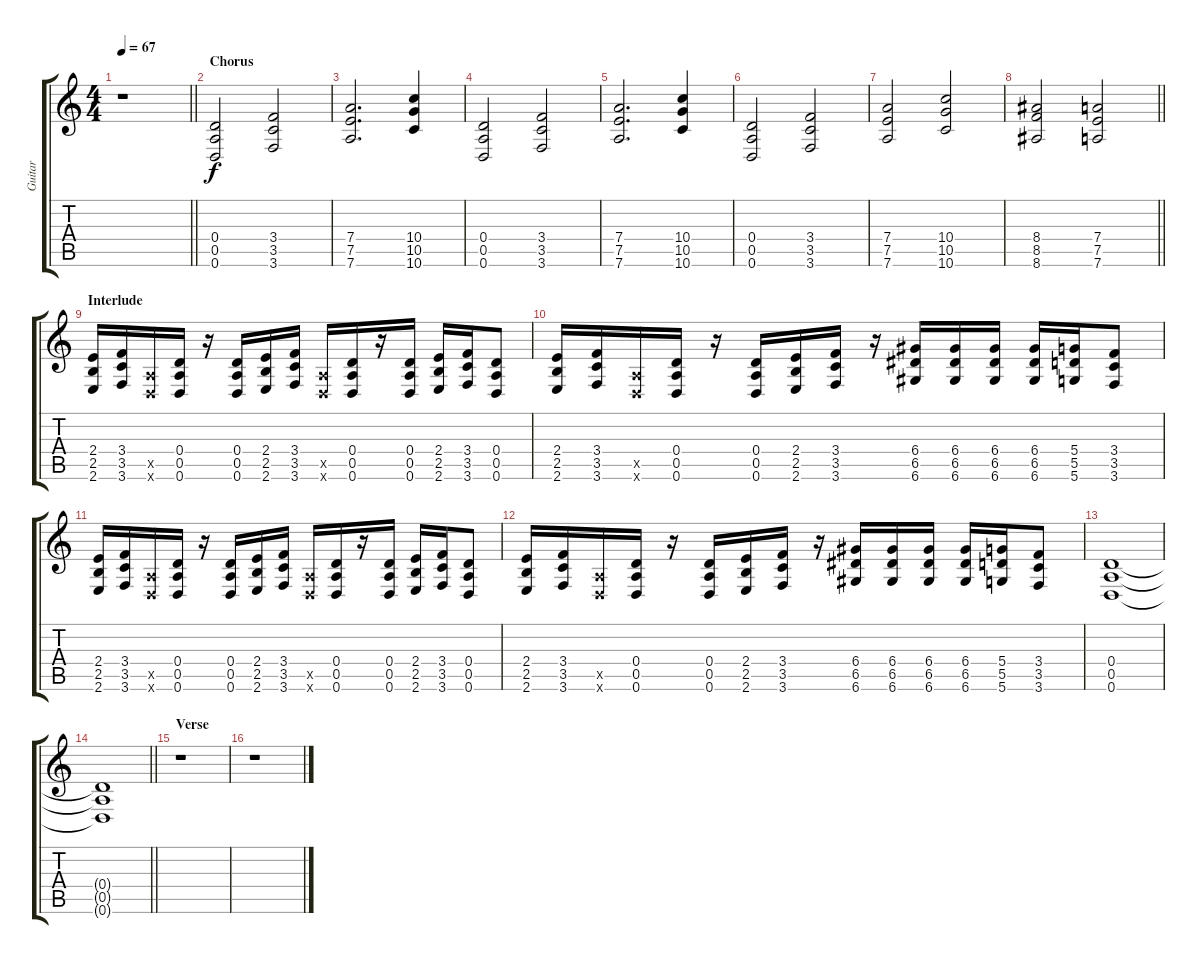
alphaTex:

\track ("Guitar" "Guitar") {instrument distortionguitar}
\staff {score tabs}
\tuning (E4 B3 G3 D3 A2 D2) {hide}
\ts (4 4)
\tempo 67
\clef g2
\barLineRight lightlight
\ks c
r.1{dy f} |
\section ("" "Chorus")
(0.4 0.5 0.6).2 (3.4 3.5 3.6).2 |
(7.4 7.5 7.6).2{d} (10.4 10.5 10.6).4 |
(0.4 0.5 0.6).2 (3.4 3.5 3.6).2 |
(7.4 7.5 7.6).2{d} (10.4 10.5 10.6).4 |
(0.4 0.5 0.6).2 (3.4 3.5 3.6).2 |
(7.4 7.5 7.6).2 (10.4 10.5 10.6).2 |
\barLineRight lightlight
(8.4 8.5 8.6).2 (7.4 7.5 7.6).2 |
\section ("" "Interlude")
(2.4 2.5 2.6).16 (3.4 3.5 3.6).16 (0.5{x} 0.6{x}).16 (0.4 0.5 0.6).16 r.16 (0.4 0.5 0.6).16 (2.4 2.5 2.6).16 (3.4 3.5 3.6).16 (0.5{x} 0.6{x}).16 (0.4 0.5 0.6).16 r.16 (0.4 0.5 0.6).16 (2.4 2.5 2.6).16 (3.4 3.5 3.6).16 (0.4 0.5 0.6).8 |
(2.4 2.5 2.6).16 (3.4 3.5 3.6).16 (0.5{x} 0.6{x}).16 (0.4 0.5 0.6).16 r.16 (0.4 0.5 0.6).16 (2.4 2.5 2.6).16 (3.4 3.5 3.6).16 r.16 (6.4 6.5 6.6).16 (6.4 6.5 6.6).16 (6.4 6.5 6.6).16 (6.4 6.5 6.6).16 (5.4 5.5 5.6).16 (3.4 3.5 3.6).8 |
(2.4 2.5 2.6).16 (3.4 3.5 3.6).16 (0.5{x} 0.6{x}).16 (0.4 0.5 0.6).16 r.16 (0.4 0.5 0.6).16 (2.4 2.5 2.6).16 (3.4 3.5 3.6).16 (0.5{x} 0.6{x}).16 (0.4 0.5 0.6).16 r.16 (0.4 0.5 0.6).16 (2.4 2.5 2.6).16 (3.4 3.5 3.6).16 (0.4 0.5 0.6).8 |
(2.4 2.5 2.6).16 (3.4 3.5 3.6).16 (0.5{x} 0.6{x}).16 (0.4 0.5 0.6).16 r.16 (0.4 0.5 0.6).16 (2.4 2.5 2.6).16 (3.4 3.5 3.6).16 r.16 (6.4 6.5 6.6).16 (6.4 6.5 6.6).16 (6.4 6.5 6.6).16 (6.4 6.5 6.6).16 (5.4 5.5 5.6).16 (3.4 3.5 3.6).8 |
(0.4 0.5 0.6).1 |
\barLineRight lightlight
(0.4{t} 0.5{t} 0.6{t}).1 |
\section ("" "Verse")
r.1 |
r.1
